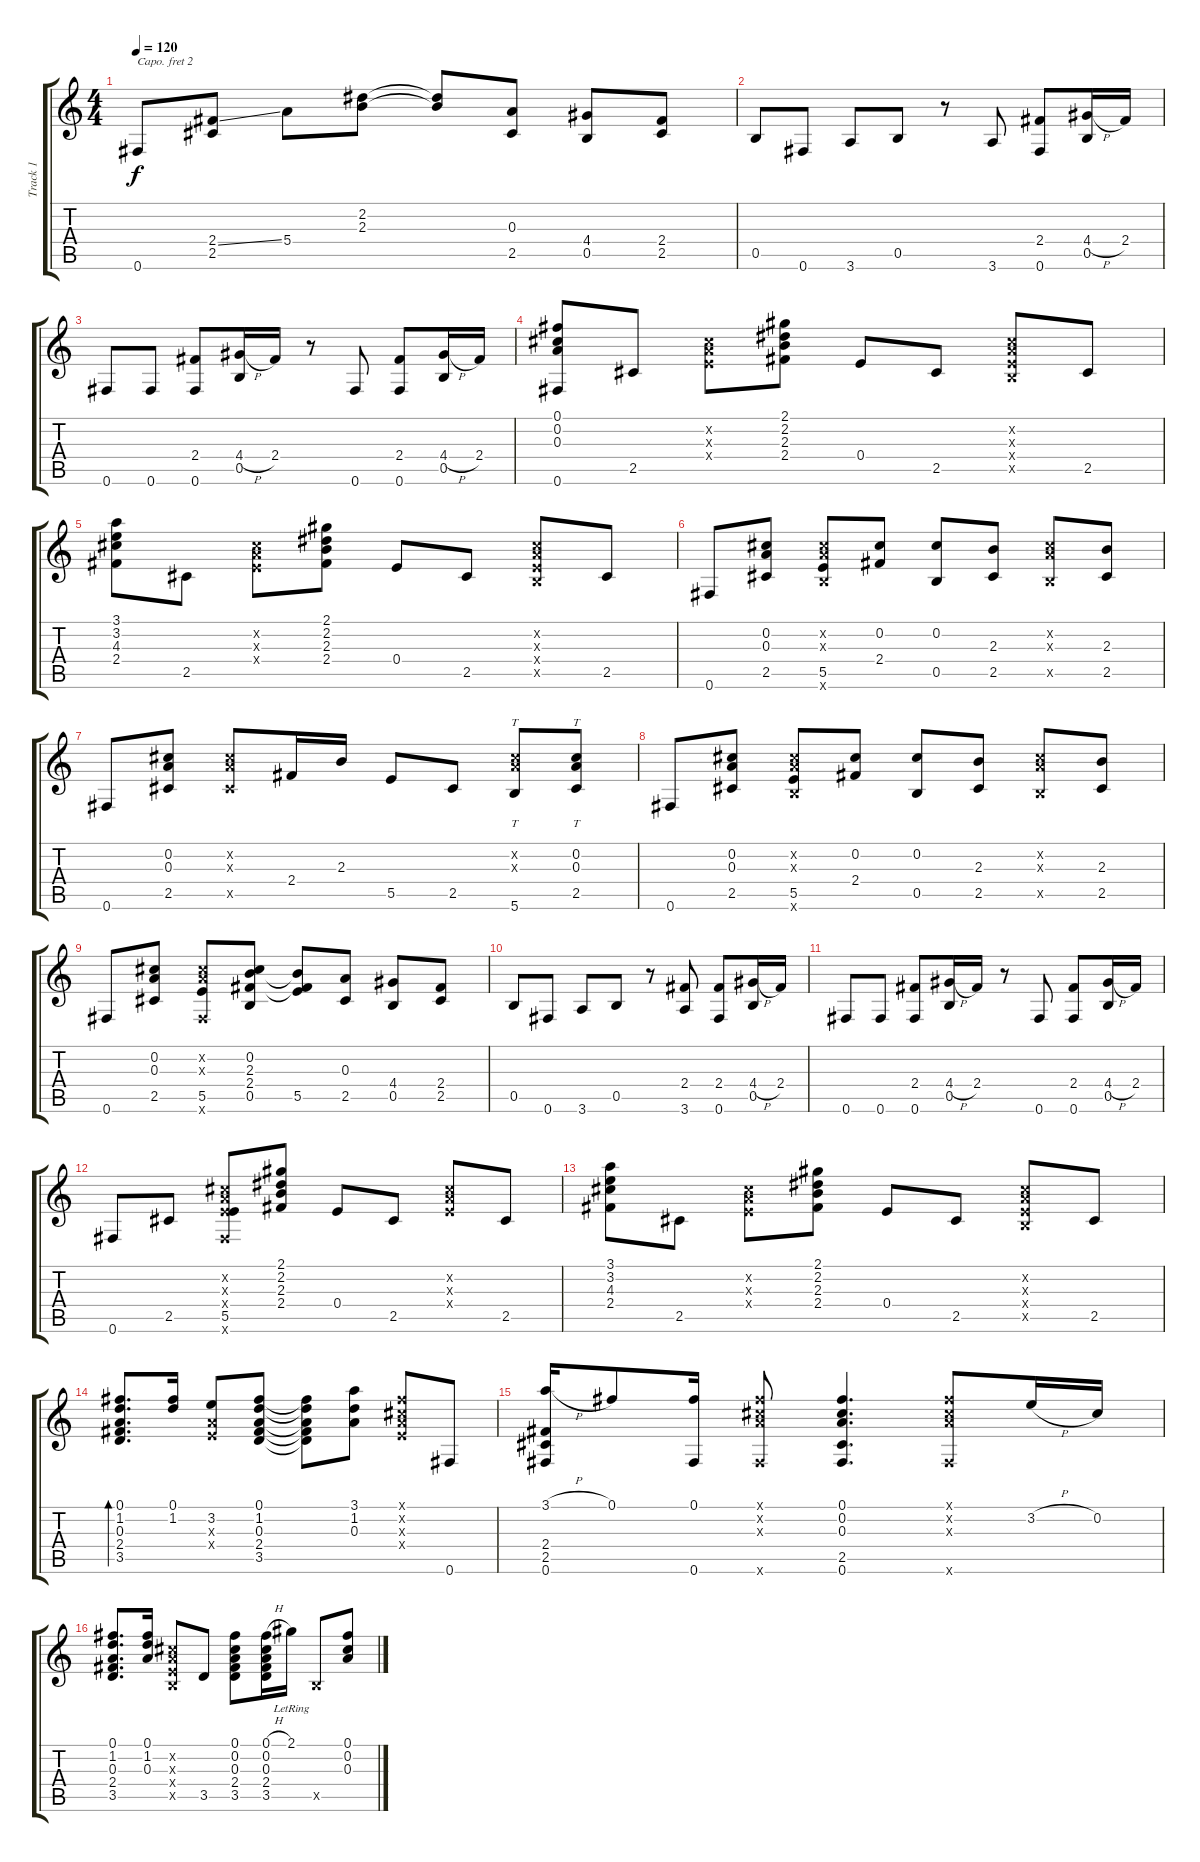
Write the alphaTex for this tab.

\track ("Track 1" "Track 1") {instrument acousticguitarsteel}
\staff {score tabs}
\capo 2
\tuning (E4 B3 G3 D3 A2 E2) {hide}
\ts (4 4)
\tempo 120
\clef g2
\ks c
0.6.8{dy f} (2.4{ss} 2.5).8 5.4.8 (2.2 2.3).8 (2.2{t} 2.3{t}).8 (0.3 2.5).8 (4.4 0.5).8 (2.4 2.5).8 |
0.5.8 0.6.8 3.6.8 0.5.8 r.8 3.6.8 (2.4 0.6).8 (4.4{h} 0.5).16 2.4.16 |
0.6.8 0.6.8 (2.4 0.6).8 (4.4{h} 0.5).16 2.4.16 r.8 0.6.8 (2.4 0.6).8 (4.4{h} 0.5).16 2.4.16 |
(0.1 0.2 0.3 0.6).8 2.5.8 (0.2{x} 0.3{x} 0.4{x}).8 (2.1 2.2 2.3 2.4).8 0.4.8 2.5.8 (0.2{x} 0.3{x} 0.4{x} 0.5{x}).8 2.5.8 |
(3.1 3.2 4.3 2.4).8 2.5.8 (0.2{x} 0.3{x} 0.4{x}).8 (2.1 2.2 2.3 2.4).8 0.4.8 2.5.8 (0.2{x} 0.3{x} 0.4{x} 0.5{x}).8 2.5.8 |
0.6.8 (0.2 0.3 2.5).8 (0.2{x} 0.3{x} 5.5 5.6{x}).8 (0.2 2.4).8 (0.2 0.5).8 (2.3 2.5).8 (0.2{x} 0.3{x} 0.5{x}).8 (2.3 2.5).8 |
0.6.8 (0.2 0.3 2.5).8 (0.2{x} 0.3{x} 2.5{x}).8 2.4.16 2.3.16 5.5.8 2.5.8 (0.2{x} 0.3{x} 5.6).8{tt} (0.2 0.3 2.5).8{tt} |
0.6.8 (0.2 0.3 2.5).8 (0.2{x} 0.3{x} 5.5 5.6{x}).8 (0.2 2.4).8 (0.2 0.5).8 (2.3 2.5).8 (0.2{x} 0.3{x} 0.5{x}).8 (2.3 2.5).8 |
0.6.8 (0.2 0.3 2.5).8 (0.2{x} 0.3{x} 5.5 0.6{x}).8 (0.2 2.3 2.4 0.5).8 (2.3{t} 2.4{t} 5.5).8 (0.3 2.5).8 (4.4 0.5).8 (2.4 2.5).8 |
0.5.8 0.6.8 3.6.8 0.5.8 r.8 (2.4 3.6).8 (2.4 0.6).8 (4.4{h} 0.5).16 2.4.16 |
0.6.8 0.6.8 (2.4 0.6).8 (4.4{h} 0.5).16 2.4.16 r.8 0.6.8 (2.4 0.6).8 (4.4{h} 0.5).16 2.4.16 |
0.6.8 2.5.8 (0.2{x} 0.3{x} 0.4{x} 5.5 0.6{x}).8 (2.1 2.2 2.3 2.4).8 0.4.8 2.5.8 (0.2{x} 0.3{x} 0.4{x}).8 2.5.8 |
(3.1 3.2 4.3 2.4).8 2.5.8 (0.2{x} 0.3{x} 0.4{x}).8 (2.1 2.2 2.3 2.4).8 0.4.8 2.5.8 (0.2{x} 0.3{x} 0.4{x} 0.5{x}).8 2.5.8 |
(0.1 1.2 0.3 2.4 3.5).8{d bd 120} (0.1 1.2).16 (3.2 0.3{x} 0.4{x}).8 (0.1 1.2 0.3 2.4 3.5).8 (0.1{t} 1.2{t} 0.3{t} 2.4{t} 3.5{t}).8 (3.1 1.2 0.3).8 (0.1{x} 0.2{x} 0.3{x} 0.4{x}).8 0.6.8 |
(3.1{h} 2.4 2.5 0.6).16 0.1.8 (0.1 0.6).16 (0.1{x} 0.2{x} 0.3{x} 0.6{x}).8 (0.1 0.2 0.3 2.5 0.6).4{d} (0.1{x} 0.2{x} 0.3{x} 0.6{x}).8 3.2{h}.16 0.2.16 |
(0.1 1.2 0.3 2.4 3.5).8{d} (0.1 1.2 0.3).16 (0.2{x} 0.3{x} 0.4{x} 0.5{x}).8 3.5.8 (0.1 0.2 0.3 2.4 3.5).8 (0.1{h} 0.2 0.3 2.4 3.5).16 2.1{lr}.16 0.5{x}.8 (0.1 0.2 0.3).8
